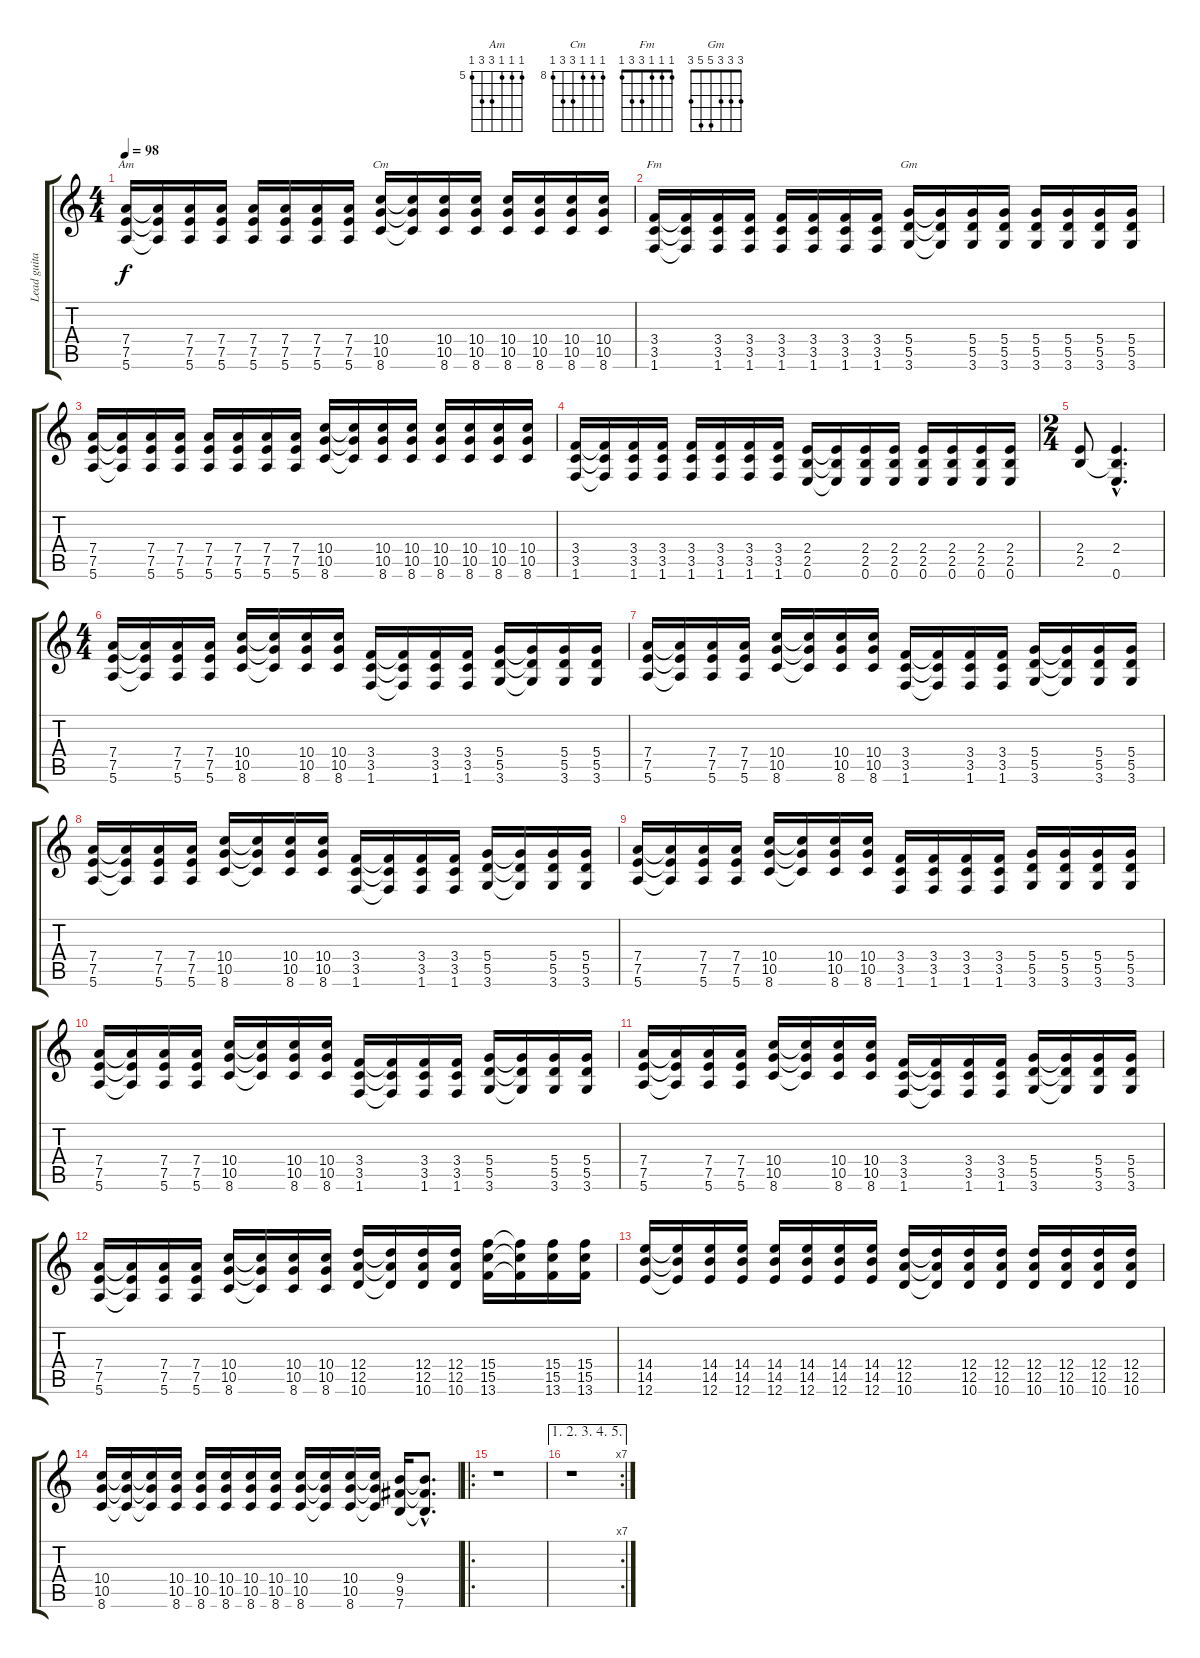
\track ("Lead guitar" "Lead guita") {instrument overdrivenguitar}
\staff {score tabs}
\tuning (E4 B3 G3 D3 A2 E2) {hide}
\chord ("Am" 5 5 5 7 7 5) {firstfret 5}
\chord ("Cm" 8 8 8 10 10 8) {firstfret 8}
\chord ("Fm" 1 1 1 3 3 1)
\chord ("Gm" 3 3 3 5 5 3)
\ts (4 4)
\tempo 98
\clef g2
\ks c
(7.4 7.5 5.6).16{ch "Am" dy f} (7.4{t} 7.5{t} 5.6{t}).16 (7.4 7.5 5.6).16 (7.4 7.5 5.6).16 (7.4 7.5 5.6).16 (7.4 7.5 5.6).16 (7.4 7.5 5.6).16 (7.4 7.5 5.6).16 (10.4 10.5 8.6).16{ch "Cm"} (10.4{t} 10.5{t} 8.6{t}).16 (10.4 10.5 8.6).16 (10.4 10.5 8.6).16 (10.4 10.5 8.6).16 (10.4 10.5 8.6).16 (10.4 10.5 8.6).16 (10.4 10.5 8.6).16 |
(3.4 3.5 1.6).16{ch "Fm"} (3.4{t} 3.5{t} 1.6{t}).16 (3.4 3.5 1.6).16 (3.4 3.5 1.6).16 (3.4 3.5 1.6).16 (3.4 3.5 1.6).16 (3.4 3.5 1.6).16 (3.4 3.5 1.6).16 (5.4 5.5 3.6).16{ch "Gm"} (5.4{t} 5.5{t} 3.6{t}).16 (5.4 5.5 3.6).16 (5.4 5.5 3.6).16 (5.4 5.5 3.6).16 (5.4 5.5 3.6).16 (5.4 5.5 3.6).16 (5.4 5.5 3.6).16 |
(7.4 7.5 5.6).16 (7.4{t} 7.5{t} 5.6{t}).16 (7.4 7.5 5.6).16 (7.4 7.5 5.6).16 (7.4 7.5 5.6).16 (7.4 7.5 5.6).16 (7.4 7.5 5.6).16 (7.4 7.5 5.6).16 (10.4 10.5 8.6).16 (10.4{t} 10.5{t} 8.6{t}).16 (10.4 10.5 8.6).16 (10.4 10.5 8.6).16 (10.4 10.5 8.6).16 (10.4 10.5 8.6).16 (10.4 10.5 8.6).16 (10.4 10.5 8.6).16 |
(3.4 3.5 1.6).16 (3.4{t} 3.5{t} 1.6{t}).16 (3.4 3.5 1.6).16 (3.4 3.5 1.6).16 (3.4 3.5 1.6).16 (3.4 3.5 1.6).16 (3.4 3.5 1.6).16 (3.4 3.5 1.6).16 (2.4 2.5 0.6).16 (2.4{t} 2.5{t} 0.6{t}).16 (2.4 2.5 0.6).16 (2.4 2.5 0.6).16 (2.4 2.5 0.6).16 (2.4 2.5 0.6).16 (2.4 2.5 0.6).16 (2.4 2.5 0.6).16 |
\ts (2 4)
(2.4 2.5).8 (2.4{hac} 2.5{hac t} 0.6{hac}).4{d} |
\ts (4 4)
(7.4 7.5 5.6).16 (7.4{t} 7.5{t} 5.6{t}).16 (7.4 7.5 5.6).16 (7.4 7.5 5.6).16 (10.4 10.5 8.6).16 (10.4{t} 10.5{t} 8.6{t}).16 (10.4 10.5 8.6).16 (10.4 10.5 8.6).16 (3.4 3.5 1.6).16 (3.4{t} 3.5{t} 1.6{t}).16 (3.4 3.5 1.6).16 (3.4 3.5 1.6).16 (5.4 5.5 3.6).16 (5.4{t} 5.5{t} 3.6{t}).16 (5.4 5.5 3.6).16 (5.4 5.5 3.6).16 |
(7.4 7.5 5.6).16 (7.4{t} 7.5{t} 5.6{t}).16 (7.4 7.5 5.6).16 (7.4 7.5 5.6).16 (10.4 10.5 8.6).16 (10.4{t} 10.5{t} 8.6{t}).16 (10.4 10.5 8.6).16 (10.4 10.5 8.6).16 (3.4 3.5 1.6).16 (3.4{t} 3.5{t} 1.6{t}).16 (3.4 3.5 1.6).16 (3.4 3.5 1.6).16 (5.4 5.5 3.6).16 (5.4{t} 5.5{t} 3.6{t}).16 (5.4 5.5 3.6).16 (5.4 5.5 3.6).16 |
(7.4 7.5 5.6).16 (7.4{t} 7.5{t} 5.6{t}).16 (7.4 7.5 5.6).16 (7.4 7.5 5.6).16 (10.4 10.5 8.6).16 (10.4{t} 10.5{t} 8.6{t}).16 (10.4 10.5 8.6).16 (10.4 10.5 8.6).16 (3.4 3.5 1.6).16 (3.4{t} 3.5{t} 1.6{t}).16 (3.4 3.5 1.6).16 (3.4 3.5 1.6).16 (5.4 5.5 3.6).16 (5.4{t} 5.5{t} 3.6{t}).16 (5.4 5.5 3.6).16 (5.4 5.5 3.6).16 |
(7.4 7.5 5.6).16 (7.4{t} 7.5{t} 5.6{t}).16 (7.4 7.5 5.6).16 (7.4 7.5 5.6).16 (10.4 10.5 8.6).16 (10.4{t} 10.5{t} 8.6{t}).16 (10.4 10.5 8.6).16 (10.4 10.5 8.6).16 (3.4 3.5 1.6).16 (3.4 3.5 1.6).16 (3.4 3.5 1.6).16 (3.4 3.5 1.6).16 (5.4 5.5 3.6).16 (5.4 5.5 3.6).16 (5.4 5.5 3.6).16 (5.4 5.5 3.6).16 |
(7.4 7.5 5.6).16 (7.4{t} 7.5{t} 5.6{t}).16 (7.4 7.5 5.6).16 (7.4 7.5 5.6).16 (10.4 10.5 8.6).16 (10.4{t} 10.5{t} 8.6{t}).16 (10.4 10.5 8.6).16 (10.4 10.5 8.6).16 (3.4 3.5 1.6).16 (3.4{t} 3.5{t} 1.6{t}).16 (3.4 3.5 1.6).16 (3.4 3.5 1.6).16 (5.4 5.5 3.6).16 (5.4{t} 5.5{t} 3.6{t}).16 (5.4 5.5 3.6).16 (5.4 5.5 3.6).16 |
(7.4 7.5 5.6).16 (7.4{t} 7.5{t} 5.6{t}).16 (7.4 7.5 5.6).16 (7.4 7.5 5.6).16 (10.4 10.5 8.6).16 (10.4{t} 10.5{t} 8.6{t}).16 (10.4 10.5 8.6).16 (10.4 10.5 8.6).16 (3.4 3.5 1.6).16 (3.4{t} 3.5{t} 1.6{t}).16 (3.4 3.5 1.6).16 (3.4 3.5 1.6).16 (5.4 5.5 3.6).16 (5.4{t} 5.5{t} 3.6{t}).16 (5.4 5.5 3.6).16 (5.4 5.5 3.6).16 |
(7.4 7.5 5.6).16 (7.4{t} 7.5{t} 5.6{t}).16 (7.4 7.5 5.6).16 (7.4 7.5 5.6).16 (10.4 10.5 8.6).16 (10.4{t} 10.5{t} 8.6{t}).16 (10.4 10.5 8.6).16 (10.4 10.5 8.6).16 (12.4 12.5 10.6).16 (12.4{t} 12.5{t} 10.6{t}).16 (12.4 12.5 10.6).16 (12.4 12.5 10.6).16 (15.4 15.5 13.6).16 (15.4{t} 15.5{t} 13.6{t}).16 (15.4 15.5 13.6).16 (15.4 15.5 13.6).16 |
(14.4 14.5 12.6).16 (14.4{t} 14.5{t} 12.6{t}).16 (14.4 14.5 12.6).16 (14.4 14.5 12.6).16 (14.4 14.5 12.6).16 (14.4 14.5 12.6).16 (14.4 14.5 12.6).16 (14.4 14.5 12.6).16 (12.4 12.5 10.6).16 (12.4{t} 12.5{t} 10.6{t}).16 (12.4 12.5 10.6).16 (12.4 12.5 10.6).16 (12.4 12.5 10.6).16 (12.4 12.5 10.6).16 (12.4 12.5 10.6).16 (12.4 12.5 10.6).16 |
(10.4 10.5 8.6).16 (10.4{t} 10.5{t} 8.6{t}).16 (10.4{t} 10.5{t} 8.6{t}).16 (10.4 10.5 8.6).16 (10.4 10.5 8.6).16 (10.4 10.5 8.6).16 (10.4 10.5 8.6).16 (10.4 10.5 8.6).16 (10.4 10.5 8.6).16 (10.4{t} 10.5{t} 8.6{t}).16 (10.4 10.5 8.6).16 (10.4{t} 10.5{t} 8.6{t}).16 (9.4 9.5 7.6).16 (9.4{hac t} 9.5{hac t} 7.6{hac t}).8{d} |
\ro
r.1 |
\ae (1 2 3 4 5)
\rc 7
r.1
